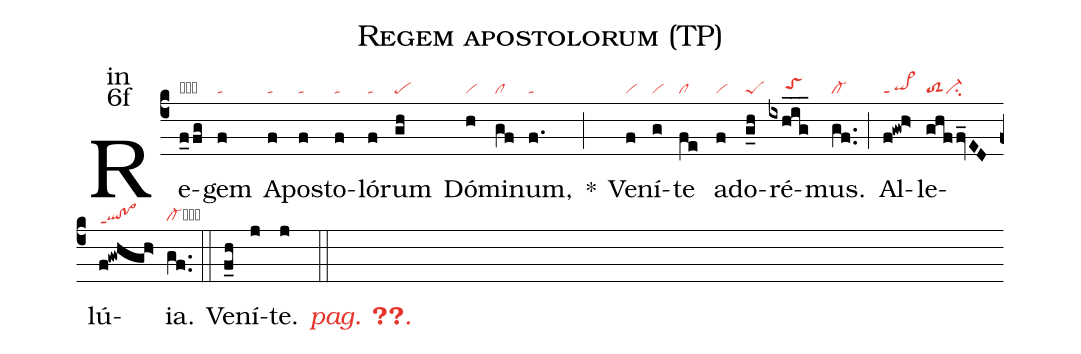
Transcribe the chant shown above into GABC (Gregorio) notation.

name:Regem apostolorum (TP);
office-part:in;
mode:6f;
nabc-lines:1;
%%
(c4) Re(f_0fg|obvi-/pehi)gem(f|ta) A(f|ta)pos(f|ta)to(f|ta)ló(f|ta)rum(gh|pe) Dó(h|vi)mi(gf|cl)num,(f.|ta) <sp>*</sp>(;) Ve(f|vi)ní(g|vi)te(fe|cl) ad(f|vi)o(g_h|peS)ré(ixhig___|/////toShh)mus.(gf..|cl-) (;) Al(f!gw!h>|qi>ppt1)le(ghffv_ED|toS2ci-)lú(f!gwhgh>|ql!po>ppt1){ia}.(gf..|cl-cb) (::)<nlba>Ve(f_h)ní(j)t{e}. <c><i>pag. <v>\pageref{M-ORIP6f}</v>.</i></c></nlba>(j ::)
